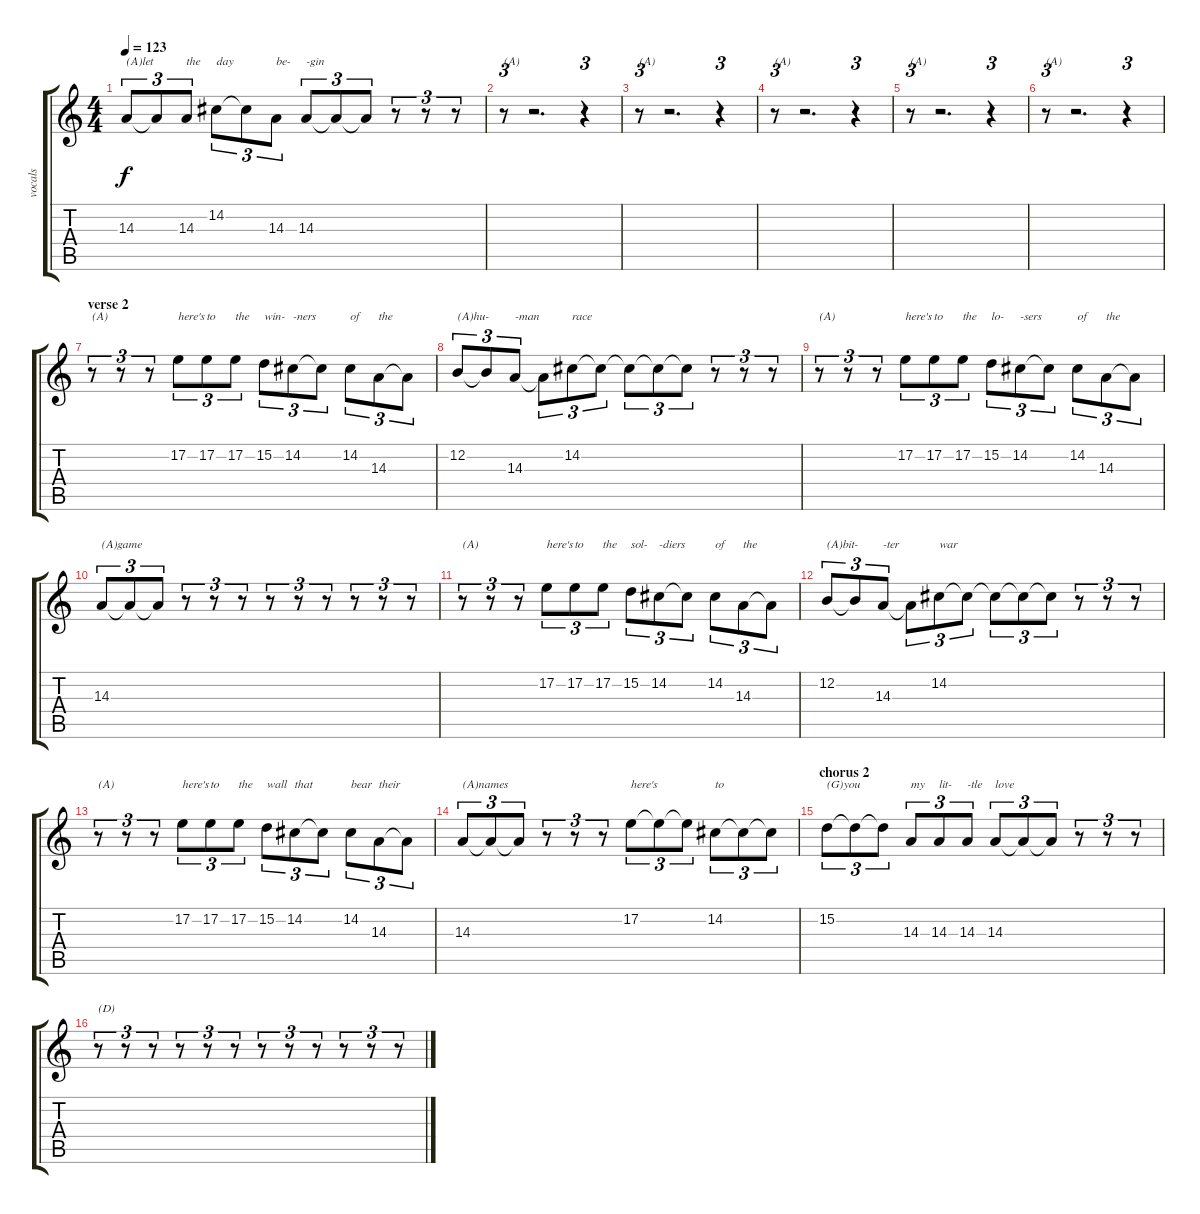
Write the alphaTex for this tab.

\track ("vocals" "vocals") {instrument steeldrums}
\staff {score tabs}
\tuning (E4 B3 G3 D3 A2 E2) {hide}
\ts (4 4)
\tempo 123
\clef g2
\ks c
14.3.8{tu (3 2) txt "(A)let  " dy f} 14.3{t}.8{tu (3 2) txt ""} 14.3.8{tu (3 2) txt "the"} 14.2.8{tu (3 2) txt "day"} 14.2{t}.8{tu (3 2) txt ""} 14.3.8{tu (3 2) txt "be-"} 14.3.8{tu (3 2) txt "-gin"} 14.3{t}.8{tu (3 2) txt ""} 14.3{t}.8{tu (3 2) txt ""} r.8{tu (3 2) txt ""} r.8{tu (3 2) txt ""} r.8{tu (3 2)} |
r.8{tu (3 2) txt "(A)"} r.2{d txt ""} r.4{tu (3 2)} |
r.8{tu (3 2) txt "(A)"} r.2{d txt ""} r.4{tu (3 2)} |
r.8{tu (3 2) txt "(A)"} r.2{d txt ""} r.4{tu (3 2)} |
r.8{tu (3 2) txt "(A)"} r.2{d txt ""} r.4{tu (3 2)} |
r.8{tu (3 2) txt "(A)"} r.2{d txt ""} r.4{tu (3 2)} |
\section ("" "verse 2")
r.8{tu (3 2) txt "(A)"} r.8{tu (3 2) txt ""} r.8{tu (3 2) txt ""} 17.2.8{tu (3 2) txt "here's"} 17.2.8{tu (3 2) txt "to"} 17.2.8{tu (3 2) txt "the"} 15.2.8{tu (3 2) txt "win-"} 14.2.8{tu (3 2) txt "-ners"} 14.2{t}.8{tu (3 2) txt ""} 14.2.8{tu (3 2) txt "of"} 14.3.8{tu (3 2) txt "the"} 14.3{t}.8{tu (3 2)} |
12.2.8{tu (3 2) txt "(A)hu-"} 12.2{t}.8{tu (3 2) txt ""} 14.3.8{tu (3 2) txt "-man"} 14.3{t}.8{tu (3 2) txt ""} 14.2.8{tu (3 2) txt "race"} 14.2{t}.8{tu (3 2) txt ""} 14.2{t}.8{tu (3 2) txt ""} 14.2{t}.8{tu (3 2) txt ""} 14.2{t}.8{tu (3 2) txt ""} r.8{tu (3 2) txt ""} r.8{tu (3 2) txt ""} r.8{tu (3 2)} |
r.8{tu (3 2) txt "(A)"} r.8{tu (3 2) txt ""} r.8{tu (3 2) txt ""} 17.2.8{tu (3 2) txt "here's"} 17.2.8{tu (3 2) txt "to"} 17.2.8{tu (3 2) txt "the"} 15.2.8{tu (3 2) txt "lo-"} 14.2.8{tu (3 2) txt "-sers"} 14.2{t}.8{tu (3 2) txt ""} 14.2.8{tu (3 2) txt "of"} 14.3.8{tu (3 2) txt "the"} 14.3{t}.8{tu (3 2)} |
14.3.8{tu (3 2) txt "(A)game"} 14.3{t}.8{tu (3 2) txt ""} 14.3{t}.8{tu (3 2) txt ""} r.8{tu (3 2) txt ""} r.8{tu (3 2) txt ""} r.8{tu (3 2) txt ""} r.8{tu (3 2) txt ""} r.8{tu (3 2) txt ""} r.8{tu (3 2) txt ""} r.8{tu (3 2) txt ""} r.8{tu (3 2) txt ""} r.8{tu (3 2)} |
r.8{tu (3 2) txt "(A)"} r.8{tu (3 2) txt ""} r.8{tu (3 2) txt ""} 17.2.8{tu (3 2) txt "here's"} 17.2.8{tu (3 2) txt "to"} 17.2.8{tu (3 2) txt "the"} 15.2.8{tu (3 2) txt "sol-"} 14.2.8{tu (3 2) txt "-diers"} 14.2{t}.8{tu (3 2) txt ""} 14.2.8{tu (3 2) txt "of"} 14.3.8{tu (3 2) txt "the"} 14.3{t}.8{tu (3 2)} |
12.2.8{tu (3 2) txt "(A)bit- "} 12.2{t}.8{tu (3 2) txt ""} 14.3.8{tu (3 2) txt "-ter"} 14.3{t}.8{tu (3 2) txt ""} 14.2.8{tu (3 2) txt "war"} 14.2{t}.8{tu (3 2) txt ""} 14.2{t}.8{tu (3 2) txt ""} 14.2{t}.8{tu (3 2) txt ""} 14.2{t}.8{tu (3 2) txt ""} r.8{tu (3 2) txt ""} r.8{tu (3 2) txt ""} r.8{tu (3 2)} |
r.8{tu (3 2) txt "(A)"} r.8{tu (3 2) txt ""} r.8{tu (3 2) txt ""} 17.2.8{tu (3 2) txt "here's"} 17.2.8{tu (3 2) txt "to"} 17.2.8{tu (3 2) txt "the"} 15.2.8{tu (3 2) txt "wall"} 14.2.8{tu (3 2) txt "that"} 14.2{t}.8{tu (3 2) txt ""} 14.2.8{tu (3 2) txt "bear"} 14.3.8{tu (3 2) txt "their"} 14.3{t}.8{tu (3 2)} |
14.3.8{tu (3 2) txt "(A)names"} 14.3{t}.8{tu (3 2) txt ""} 14.3{t}.8{tu (3 2) txt ""} r.8{tu (3 2) txt ""} r.8{tu (3 2) txt ""} r.8{tu (3 2) txt ""} 17.2.8{tu (3 2) txt "here's "} 17.2{t}.8{tu (3 2) txt ""} 17.2{t}.8{tu (3 2) txt ""} 14.2.8{tu (3 2) txt "to"} 14.2{t}.8{tu (3 2) txt ""} 14.2{t}.8{tu (3 2)} |
\section ("" "chorus 2")
15.2.8{tu (3 2) txt "(G)you"} 15.2{t}.8{tu (3 2) txt ""} 15.2{t}.8{tu (3 2)} 14.3.8{tu (3 2) txt "my"} 14.3.8{tu (3 2) txt "lit-"} 14.3.8{tu (3 2) txt "-tle"} 14.3.8{tu (3 2) txt "love"} 14.3{t}.8{tu (3 2) txt ""} 14.3{t}.8{tu (3 2) txt ""} r.8{tu (3 2) txt ""} r.8{tu (3 2) txt ""} r.8{tu (3 2)} |
r.8{tu (3 2) txt "(D)"} r.8{tu (3 2) txt ""} r.8{tu (3 2) txt ""} r.8{tu (3 2) txt ""} r.8{tu (3 2) txt ""} r.8{tu (3 2) txt ""} r.8{tu (3 2) txt ""} r.8{tu (3 2) txt ""} r.8{tu (3 2) txt ""} r.8{tu (3 2) txt ""} r.8{tu (3 2) txt ""} r.8{tu (3 2) txt ""}
